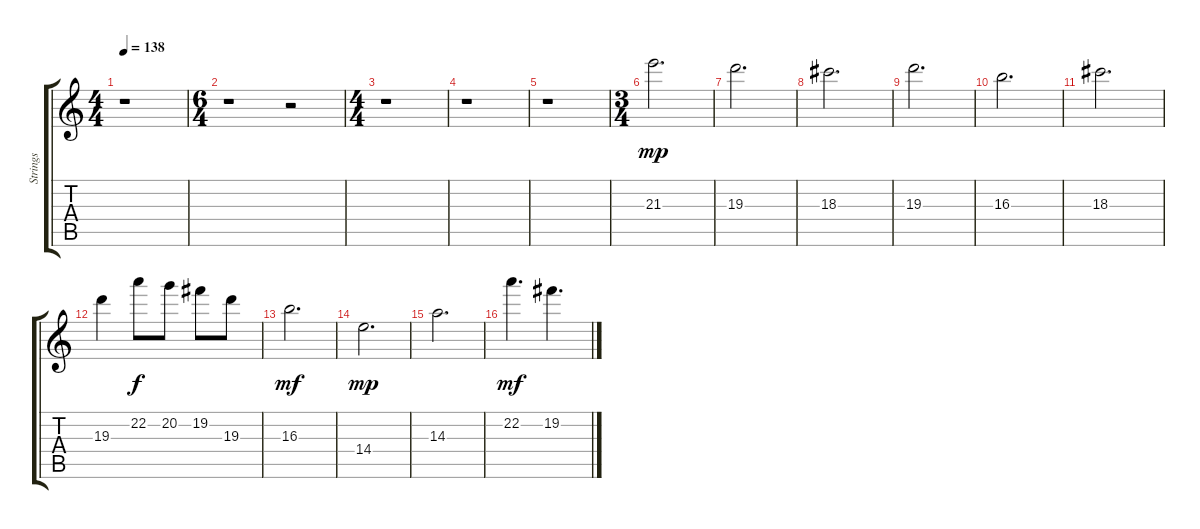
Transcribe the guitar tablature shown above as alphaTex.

\track ("Strings" "Strings") {instrument stringensemble1}
\staff {score tabs}
\tuning (E5 B4 G4 D4 A3 E3) {hide}
\ts (4 4)
\tempo 138
\clef g2
\ks c
r.1{dy mp} |
\ts (6 4)
r.1 r.2 |
\ts (4 4)
r.1 |
r.1 |
r.1 |
\ts (3 4)
21.3.2{d} |
19.3.2{d} |
18.3.2{d} |
19.3.2{d} |
16.3.2{d} |
18.3.2{d} |
19.3.4 22.2.8{dy f} 20.2.8 19.2.8 19.3.8 |
16.3.2{d dy mf} |
14.4.2{d dy mp} |
14.3.2{d} |
22.2.4{d dy mf} 19.2.4{d}
